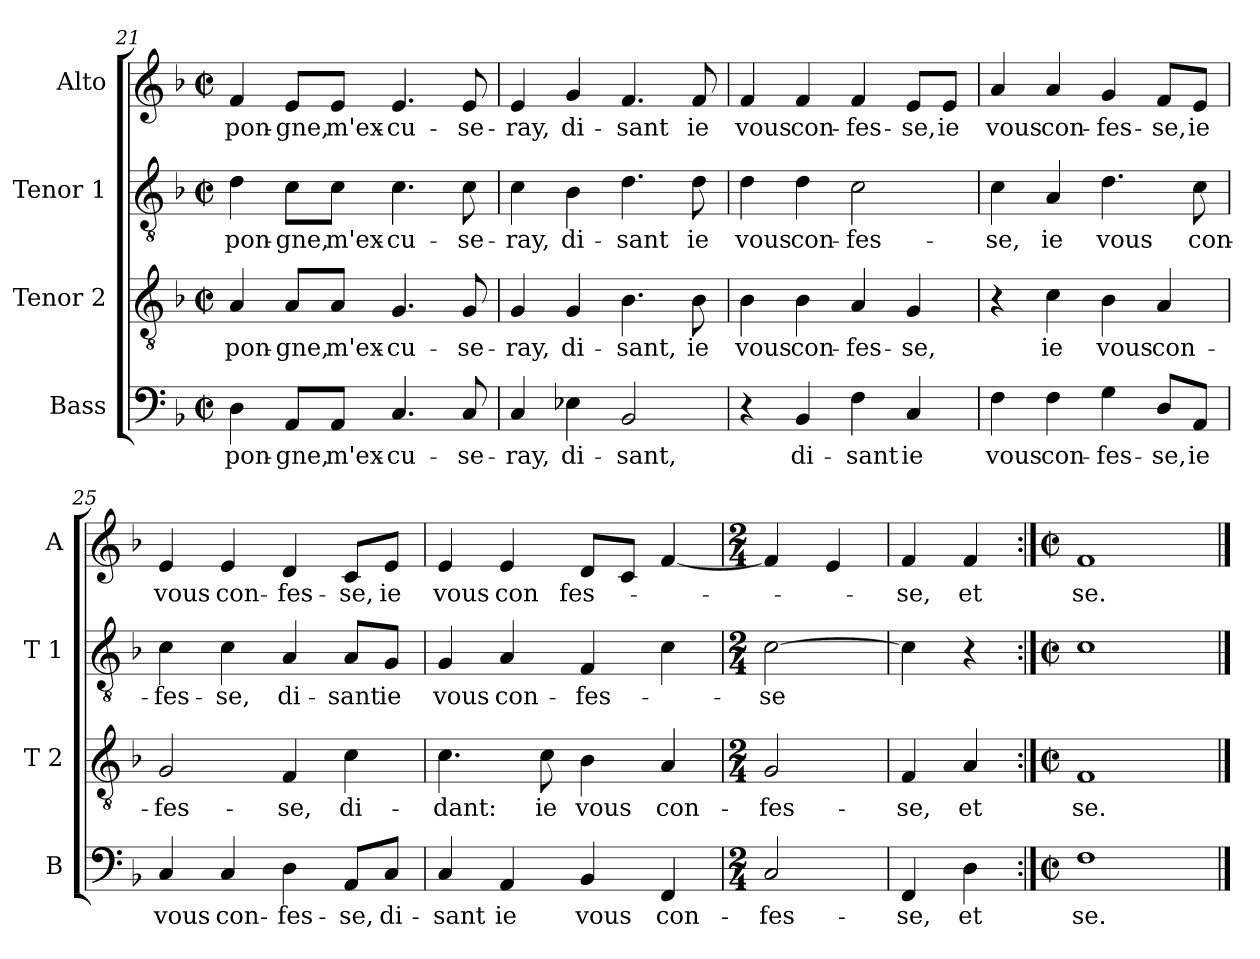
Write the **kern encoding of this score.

**kern	**text	**kern	**text	**kern	**text	**kern	**text
*part4	*part4	*part3	*part3	*part2	*part2	*part1	*part1
*staff4	*staff4	*staff3	*staff3	*staff2	*staff2	*staff1	*staff1
*I"Bass	*	*I"Tenor 2	*	*I"Tenor 1	*	*I"Alto	*
*I'B	*	*I'T 2	*	*I'T 1	*	*I'A	*
!!LO:PB:g=z
*clefF4	*	*clefGv2	*	*clefGv2	*	*clefG2	*
*k[b-]	*	*k[b-]	*	*k[b-]	*	*k[b-]	*
*F:	*	*F:	*	*F:	*	*F:	*
*M2/2	*	*M2/2	*	*M2/2	*	*M2/2	*
*met(c|)	*	*met(c|)	*	*met(c|)	*	*met(c|)	*
=21	=21	=21	=21	=21	=21	=21	=21
!	!LO:LY:b	!	!LO:LY:b	!	!LO:LY:b	!	!LO:LY:b
4D\	-pon-	4A/	-pon-	4d\	-pon-	4f/	-pon-
!	!LO:LY:b	!	!LO:LY:b	!	!LO:LY:b	!	!LO:LY:b
8AA/L	-gne,	8A/L	-gne,	8c\L	-gne,	8e/L	-gne,
!	!LO:LY:b	!	!LO:LY:b	!	!LO:LY:b	!	!LO:LY:b
8AA/J	m'ex-	8A/J	m'ex-	8c\J	m'ex-	8e/J	m'ex-
!	!LO:LY:b	!	!LO:LY:b	!	!LO:LY:b	!	!LO:LY:b
4.C/	-cu-	4.G/	-cu-	4.c\	-cu-	4.e/	-cu-
!	!LO:LY:b	!	!LO:LY:b	!	!LO:LY:b	!	!LO:LY:b
8C/	-se-	8G/	-se-	8c\	-se-	8e/	-se-
=22	=22	=22	=22	=22	=22	=22	=22
!	!LO:LY:b	!	!LO:LY:b	!	!LO:LY:b	!	!LO:LY:b
4C/	-ray,	4G/	-ray,	4c\	-ray,	4e/	-ray,
!	!LO:LY:b	!	!LO:LY:b	!	!LO:LY:b	!	!LO:LY:b
4E-X\	di-	4G/	di-	4B-\	di-	4g/	di-
!	!LO:LY:b	!	!LO:LY:b	!	!LO:LY:b	!	!LO:LY:b
2BB-/	-sant,	4.B-\	-sant,	4.d\	-sant	4.f/	-sant
!	!	!	!LO:LY:b	!	!LO:LY:b	!	!LO:LY:b
.	.	8B-\	ie	8d\	ie	8f/	ie
=23	=23	=23	=23	=23	=23	=23	=23
!	!	!	!LO:LY:b	!	!LO:LY:b	!	!LO:LY:b
4r	.	4B-\	vous	4d\	vous	4f/	vous
!	!LO:LY:b	!	!LO:LY:b	!	!LO:LY:b	!	!LO:LY:b
4BB-/	di-	4B-\	con-	4d\	con-	4f/	con-
!	!LO:LY:b	!	!LO:LY:b	!	!LO:LY:b	!	!LO:LY:b
4F\	-sant	4A/	-fes-	2c\	-fes-	4f/	-fes-
!	!LO:LY:b	!	!LO:LY:b	!	!	!	!LO:LY:b
4C/	ie	4G/	-se,	.	.	8e/L	-se,
!	!	!	!	!	!	!	!LO:LY:b
.	.	.	.	.	.	8e/J	ie
=24	=24	=24	=24	=24	=24	=24	=24
!	!LO:LY:b	!	!	!	!LO:LY:b	!	!LO:LY:b
4F\	vous	4r	.	4c\	-se,	4a/	vous
!	!LO:LY:b	!	!LO:LY:b	!	!LO:LY:b	!	!LO:LY:b
4F\	con-	4c\	ie	4A/	ie	4a/	con-
!	!LO:LY:b	!	!LO:LY:b	!	!LO:LY:b	!	!LO:LY:b
4G\	-fes-	4B-\	vous	4.d\	vous	4g/	-fes-
!	!LO:LY:b	!	!LO:LY:b	!	!	!	!LO:LY:b
8D/L	-se,	4A/	con-	.	.	8f/L	-se,
!	!LO:LY:b	!	!	!	!LO:LY:b	!	!LO:LY:b
8AA/J	ie	.	.	8c\	con-	8e/J	ie
!!LO:LB:g=z
=25	=25	=25	=25	=25	=25	=25	=25
!	!LO:LY:b	!	!LO:LY:b	!	!LO:LY:b	!	!LO:LY:b
4C/	vous	2G/	-fes-	4c\	-fes-	4e/	vous
!	!LO:LY:b	!	!	!	!LO:LY:b	!	!LO:LY:b
4C/	con-	.	.	4c\	-se,	4e/	con-
!	!LO:LY:b	!	!LO:LY:b	!	!LO:LY:b	!	!LO:LY:b
4D\	-fes-	4F/	-se,	4A/	di-	4d/	-fes-
!	!LO:LY:b	!	!LO:LY:b	!	!LO:LY:b	!	!LO:LY:b
8AA/L	-se,	4c\	di-	8A/L	-sant	8c/L	-se,
!	!LO:LY:b	!	!	!	!LO:LY:b	!	!LO:LY:b
8C/J	di-	.	.	8G/J	ie	8e/J	ie
=26	=26	=26	=26	=26	=26	=26	=26
!	!LO:LY:b	!	!LO:LY:b	!	!LO:LY:b	!	!LO:LY:b
4C/	-sant	4.c\	-dant:	4G/	vous	4e/	vous
!	!LO:LY:b	!	!	!	!LO:LY:b	!	!LO:LY:b
4AA/	ie	.	.	4A/	con-	4e/	con
!	!	!	!LO:LY:b	!	!	!	!
.	.	8c\	ie	.	.	.	.
!	!LO:LY:b	!	!LO:LY:b	!	!LO:LY:b	!	!LO:LY:b
4BB-/	vous	4B-\	vous	4F/	-fes-	8d/L	fes-
.	.	.	.	.	.	8c/J	.
!	!LO:LY:b	!	!LO:LY:b	!	!	!	!
4FF/	con-	4A/	con-	4c\	.	[4f/	.
=27	=27	=27	=27	=27	=27	=27	=27
*M2/4	*	*M2/4	*	*M2/4	*	*M2/4	*
!	!LO:LY:b	!	!LO:LY:b	!	!LO:LY:b	!	!
2C/	-fes-	2G/	-fes-	[2c\	-se	4f/]	.
.	.	.	.	.	.	4e/	.
=28	=28	=28	=28	=28	=28	=28	=28
!	!LO:LY:b	!	!LO:LY:b	!	!	!	!LO:LY:b
4FF/	-se,	4F/	-se,	4c\]	.	4f/	-se,
!	!LO:LY:b	!	!LO:LY:b	!	!	!	!LO:LY:b
4D\	et	4A/	et	4r	.	4f/	et
=29:|!	=29:|!	=29:|!	=29:|!	=29:|!	=29:|!	=29:|!	=29:|!
*M2/2	*	*M2/2	*	*M2/2	*	*M2/2	*
*met(c|)	*	*met(c|)	*	*met(c|)	*	*met(c|)	*
!	!LO:LY:b	!	!LO:LY:b	!	!	!	!LO:LY:b
1F	se.	1F	se.	(>1c	.	1f	se.
==	==	==	==	==	==	==	==
*-	*-	*-	*-	*-	*-	*-	*-
